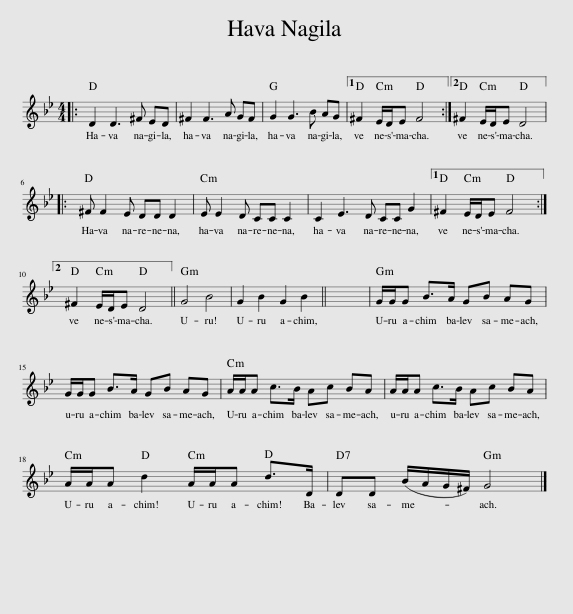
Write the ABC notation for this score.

X:1
L:1/8
M:4/4
I:linebreak $
K:Gmin
V:1 treble
V:1
|: D2 D3 ^F ED | ^F2 F3 A GF | G2 G3 B AG |1 ^F2 E/D/E F4 :|2 ^F2 E/D/E D4 |:$ %5
 ^F F2 E DD D2 | E E2 D CC C2 | C2 E3 D CC G2 |1 ^F2 E/D/E F4 :|2$ ^F2 E/D/E D4 || %10
 G4 B4 | G2 B2 G2 B2 || x8 | G/G/G B>A GB AG |$ G/G/G B>A GB AG | %15
 A/A/A c>B Ac BA | A/A/A c>B Ac BA |$ A/A/A d2 A/A/A d>D | DD (B/A/G/^F/) G4 |] %19
